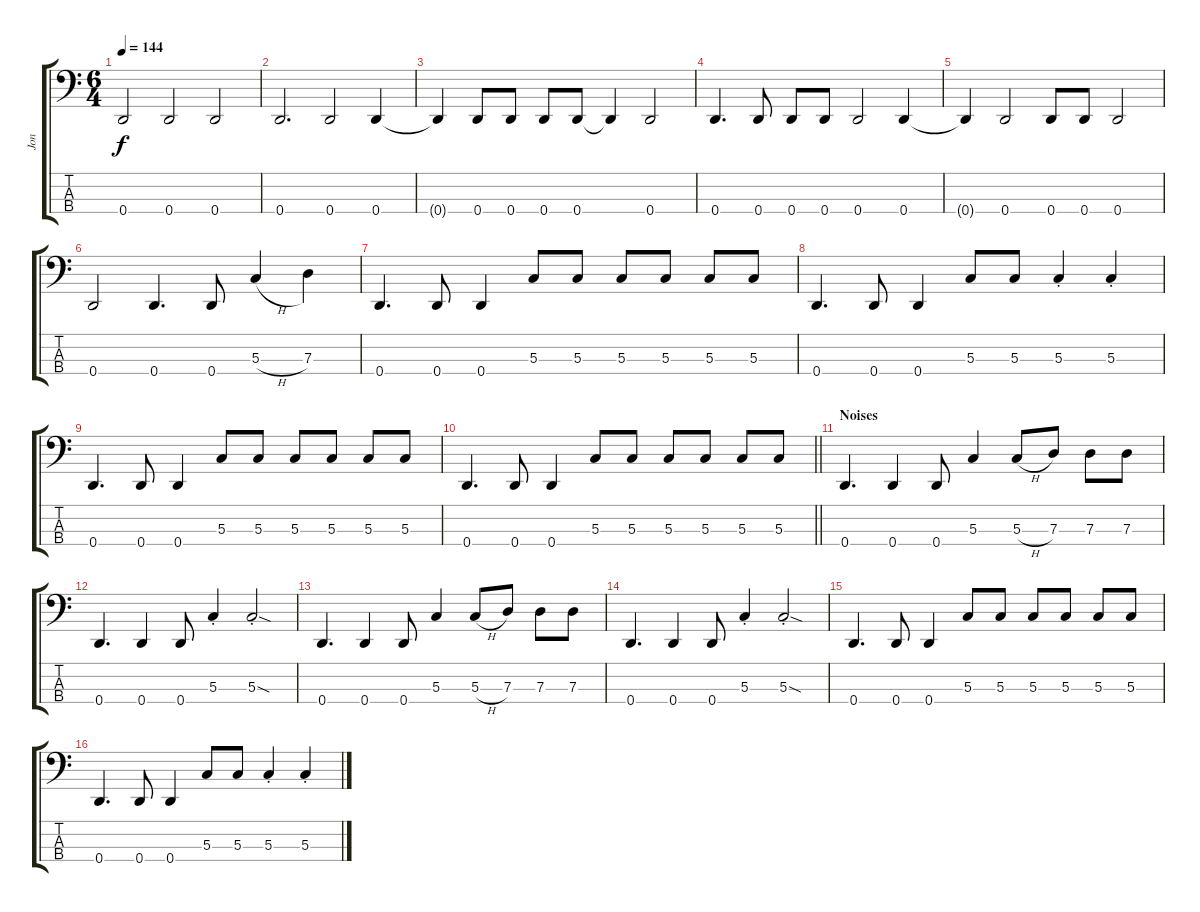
\track ("Jon" "Jon") {instrument electricbassfinger}
\staff {score tabs}
\tuning (F2 C2 G1 D1) {hide}
\ts (6 4)
\tempo 144
\clef f4
\ks c
0.4.2{dy f} 0.4.2 0.4.2 |
0.4.2{d} 0.4.2 0.4.4 |
0.4{t}.4 0.4.8 0.4.8 0.4.8 0.4.8 0.4{t}.4 0.4.2 |
0.4.4{d} 0.4.8 0.4.8 0.4.8 0.4.2 0.4.4 |
0.4{t}.4 0.4.2 0.4.8 0.4.8 0.4.2 |
0.4.2 0.4.4{d} 0.4.8 5.3{h}.4 7.3.4 |
0.4.4{d} 0.4.8 0.4.4 5.3.8 5.3.8 5.3.8 5.3.8 5.3.8 5.3.8 |
0.4.4{d} 0.4.8 0.4.4 5.3.8 5.3.8 5.3{st}.4 5.3{st}.4 |
0.4.4{d} 0.4.8 0.4.4 5.3.8 5.3.8 5.3.8 5.3.8 5.3.8 5.3.8 |
\barLineRight lightlight
0.4.4{d} 0.4.8 0.4.4 5.3.8 5.3.8 5.3.8 5.3.8 5.3.8 5.3.8 |
\section ("" "Noises")
0.4.4{d} 0.4.4 0.4.8 5.3.4 5.3{h}.8 7.3.8 7.3.8 7.3.8 |
0.4.4{d} 0.4.4 0.4.8 5.3{st}.4 5.3{sod st}.2 |
0.4.4{d} 0.4.4 0.4.8 5.3.4 5.3{h}.8 7.3.8 7.3.8 7.3.8 |
0.4.4{d} 0.4.4 0.4.8 5.3{st}.4 5.3{sod st}.2 |
0.4.4{d} 0.4.8 0.4.4 5.3.8 5.3.8 5.3.8 5.3.8 5.3.8 5.3.8 |
0.4.4{d} 0.4.8 0.4.4 5.3.8 5.3.8 5.3{st}.4 5.3{st}.4
